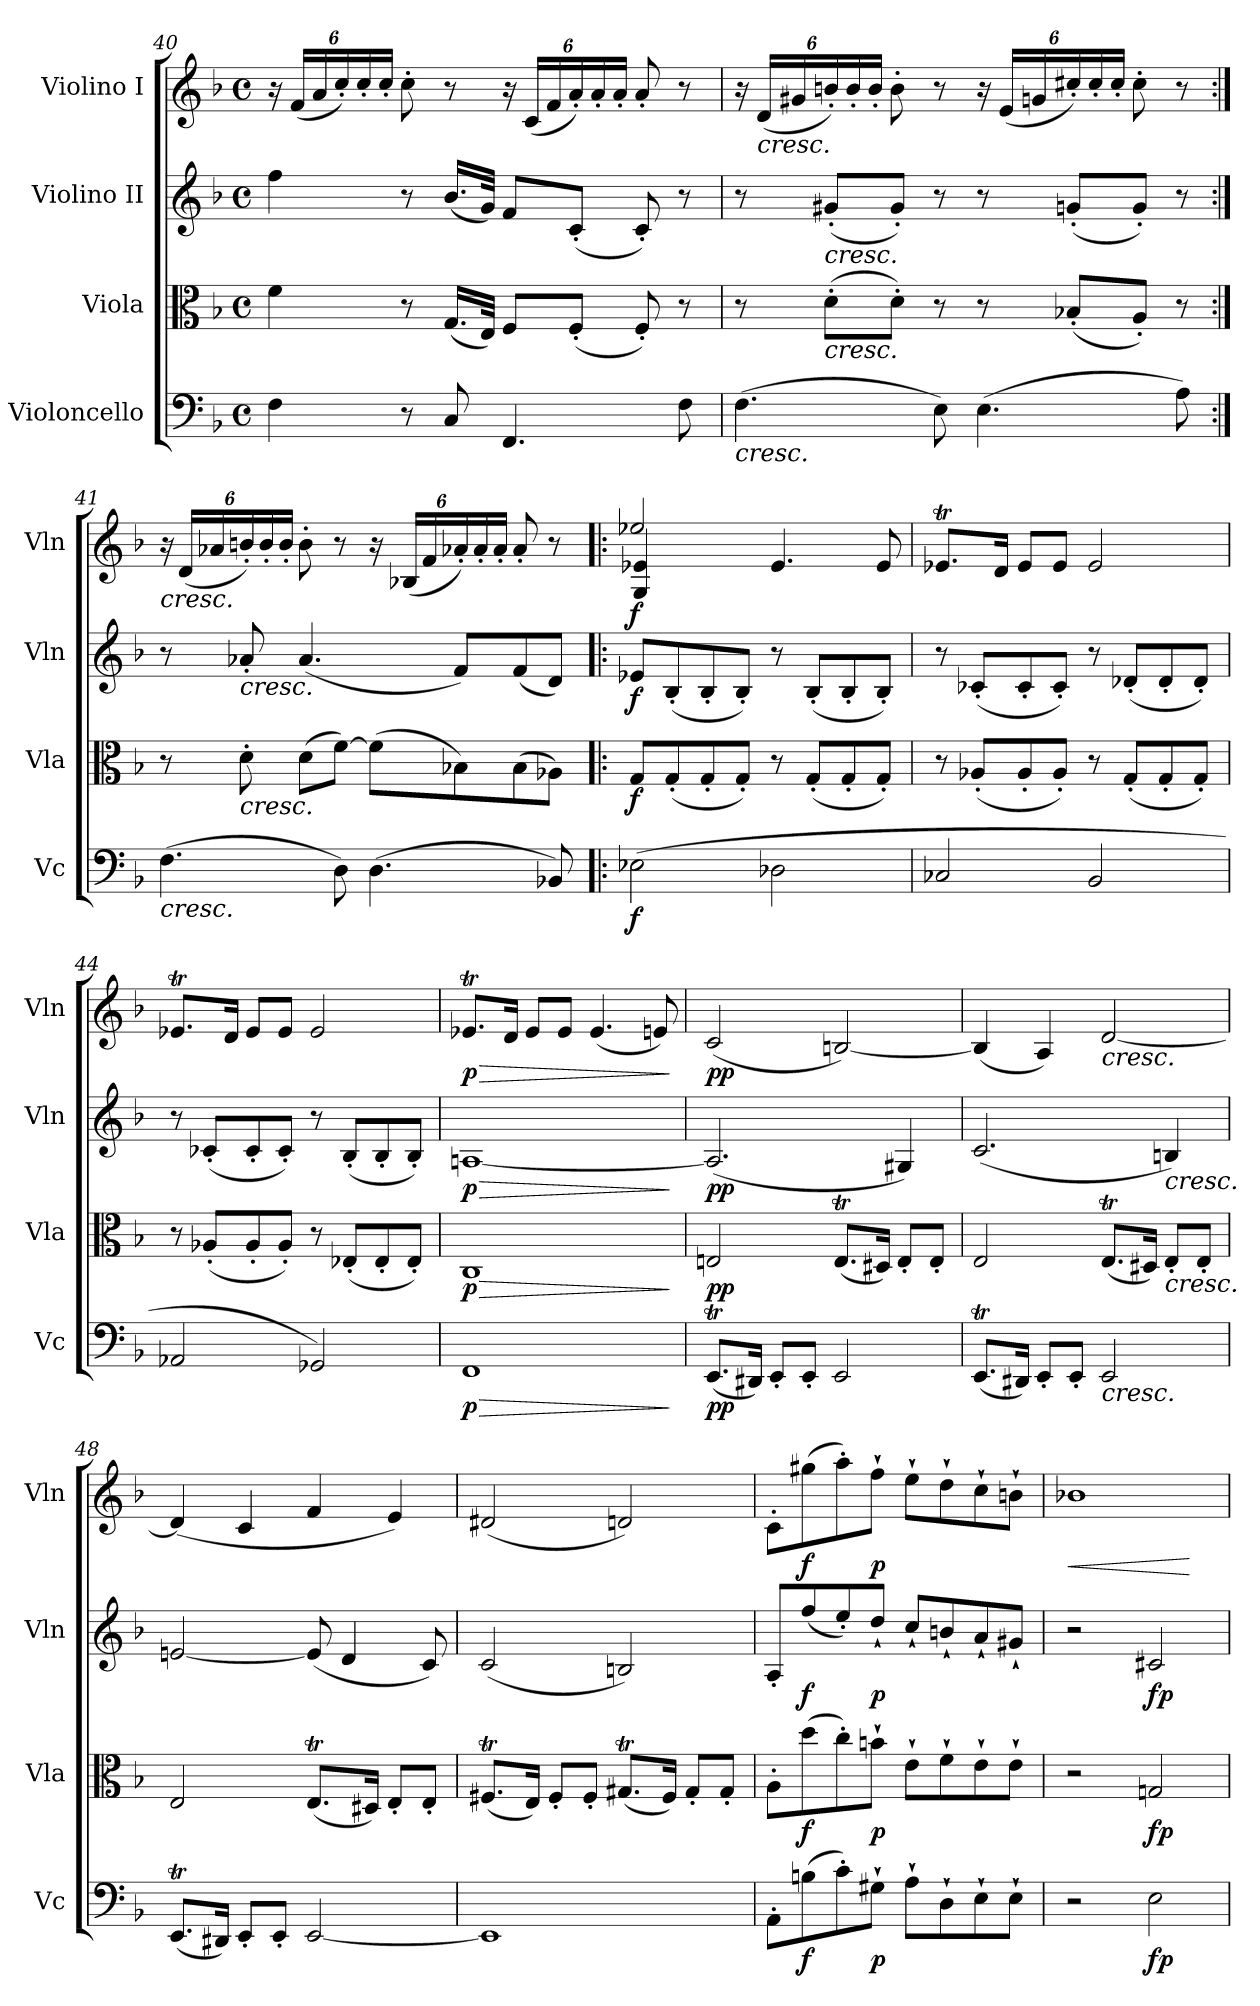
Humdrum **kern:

**kern	**dynam	**kern	**dynam	**kern	**dynam	**kern	**dynam
*part4	*part4	*part3	*part3	*part2	*part2	*part1	*part1
*staff4	*staff4	*staff3	*staff3	*staff2	*staff2	*staff1	*staff1
*I"Violoncello	*	*I"Viola	*	*I"Violino II	*	*I"Violino I	*
*I'Vc	*	*I'Vla	*	*I'Vln	*	*I'Vln	*
!!LO:LB:g=z
*clefF4	*	*clefC3	*	*clefG2	*	*clefG2	*
*k[b-]	*	*k[b-]	*	*k[b-]	*	*k[b-]	*
*M4/4	*	*M4/4	*	*M4/4	*	*M4/4	*
*met(c)	*	*met(c)	*	*met(c)	*	*met(c)	*
*	*	*	*	*	*	*Xbrackettup	*
=40	=40	=40	=40	=40	=40	=40	=40
4F\	.	4f\	.	4ff\	.	24r	.
.	.	.	.	.	.	(<24f/LL	.
.	.	.	.	.	.	24a/	.
.	.	.	.	.	.	24cc'/)	.
.	.	.	.	.	.	24cc'/	.
.	.	.	.	.	.	24cc'/JJ	.
8r	.	8r	.	8r	.	8cc'\	.
8C/	.	(<16.G/LL	.	(<16.b-/LL	.	8r	.
.	.	32E/JJk)	.	32g/JJk)	.	.	.
4.FF/	.	8F/L	.	8f/L	.	24r	.
.	.	.	.	.	.	(<24c/LL	.
.	.	.	.	.	.	24f/	.
.	.	(<8F'/J	.	(<8c'/J	.	24a'/)	.
.	.	.	.	.	.	24a'/	.
.	.	.	.	.	.	24a'/JJ	.
.	.	8F'/)	.	8c'/)	.	8a'/	.
8F\	.	8r	.	8r	.	8r	.
=41	=41	=41	=41	=41	=41	=41	=41
!LO:TX:b:i:t=cresc.	!	!	!	!	!	!	!
(>4.F\	.	8r	.	8r	.	24r	.
!	!	!	!	!	!	!LO:TX:b:i:t=cresc.	!
.	.	.	.	.	.	(<24d/LL	.
.	.	.	.	.	.	24g#X/	.
!	!	!	!	!LO:TX:b:i:t=cresc.	!	!	!
!	!	!LO:TX:b:i:t=cresc.	!	!	!	!	!
.	.	(>8d'\L	.	(<8g#X'/L	.	24bn'/)	.
.	.	.	.	.	.	24b'/	.
.	.	.	.	.	.	24b'/JJ	.
.	.	8d'\J)	.	8g#'/J)	.	8b'\	.
8E\)	.	8r	.	8r	.	8r	.
(>4.E\	.	8r	.	8r	.	24r	.
.	.	.	.	.	.	(<24e/LL	.
.	.	.	.	.	.	24gn/	.
.	.	(<8B-X'/L	.	(<8gn'/L	.	24cc#X'/)	.
.	.	.	.	.	.	24cc#'/	.
.	.	.	.	.	.	24cc#'/JJ	.
.	.	8A'/J)	.	8g'/J)	.	8cc#'\	.
8A\)	.	8r	.	8r	.	8r	.
=41X1:|!	=41X1:|!	=41X1:|!	=41X1:|!	=41X1:|!	=41X1:|!	=41X1:|!	=41X1:|!
!	!	!	!	!	!	!LO:TX:b:i:t=cresc.	!
!LO:TX:b:i:t=cresc.	!	!	!	!	!	!	!
(>4.F\	.	8r	.	8r	.	24r	.
.	.	.	.	.	.	(<24d/LL	.
.	.	.	.	.	.	24a-X/	.
!	!	!	!	!LO:TX:b:i:t=cresc.	!	!	!
!	!	!LO:TX:b:i:t=cresc.	!	!	!	!	!
.	.	8d'\	.	8a-X'/	.	24bn'/)	.
.	.	.	.	.	.	24b'/	.
.	.	.	.	.	.	24b'/JJ	.
.	.	(>8d\L	.	(<4.a-/	.	8b'\	.
8D\)	.	[8f\J)	.	.	.	8r	.
(>4.D\	.	(>8f\L]	.	.	.	24r	.
.	.	.	.	.	.	(<24B-X/LL	.
.	.	.	.	.	.	24f/	.
.	.	8B-X\)	.	8f/L)	.	24a-X'/)	.
.	.	.	.	.	.	24a-'/	.
.	.	.	.	.	.	24a-'/JJ	.
.	.	(>8B-\	.	(<8f/	.	8a-'/	.
8BB-X/)	.	8A-X\J)	.	8d/J)	.	8r	.
!!LO:PB:g=z
=42!|:	=42!|:	=42!|:	=42!|:	=42!|:	=42!|:	=42!|:	=42!|:
*	*	*	*	*	*	*^	*
!	!LO:DY:b	!	!LO:DY:b	!	!LO:DY:b	!	!	!LO:DY:b
(>2E-X\	f	8G/L	f	8e-X/L	f	2ee-X/	4G/ 4e-X/	f
.	.	(<8G'/	.	(<8B-'/	.	.	.	.
.	.	8G'/	.	8B-'/	.	.	2.ryy	.
.	.	8G'/J)	.	8B-'/J)	.	.	.	.
2D-X\	.	8r	.	8r	.	4.e-/	.	.
.	.	(<8G'/L	.	(<8B-'/L	.	.	.	.
.	.	8G'/	.	8B-'/	.	.	.	.
.	.	8G'/J)	.	8B-'/J)	.	8e-/	.	.
*	*	*	*	*	*	*v	*v	*
=43	=43	=43	=43	=43	=43	=43	=43
2C-X/	.	8r	.	8r	.	8.e-XT/L	.
.	.	(<8A-X'/L	.	(<8c-X'/L	.	.	.
.	.	.	.	.	.	16d/Jk	.
.	.	8A-'/	.	8c-'/	.	8e-/L	.
.	.	8A-'/J)	.	8c-'/J)	.	8e-/J	.
2BB-/	.	8r	.	8r	.	2e-/	.
.	.	(<8G'/L	.	(<8d-X'/L	.	.	.
.	.	8G'/	.	8d-'/	.	.	.
.	.	8G'/J)	.	8d-'/J)	.	.	.
=44	=44	=44	=44	=44	=44	=44	=44
2AA-X/	.	8r	.	8r	.	8.e-XT/L	.
.	.	(<8A-X'/L	.	(<8c-X'/L	.	.	.
.	.	.	.	.	.	16d/Jk	.
.	.	8A-'/	.	8c-'/	.	8e-/L	.
.	.	8A-'/J)	.	8c-'/J)	.	8e-/J	.
2GG-X/)	.	8r	.	8r	.	2e-/	.
.	.	(<8E-X'/L	.	(<8B-'/L	.	.	.
.	.	8E-'/	.	8B-'/	.	.	.
.	.	8E-'/J)	.	8B-'/J)	.	.	.
=45	=45	=45	=45	=45	=45	=45	=45
!	!LO:HP:b	!	!LO:HP:b	!	!LO:HP:b	!	!LO:HP:b
!	!LO:DY:n=1:b	!	!LO:DY:n=1:b	!	!LO:DY:n=1:b	!	!LO:DY:n=1:b
1FF	> p	1C	> p	[1An	> p	8.e-XT/L	> p
.	.	.	.	.	.	16d/Jk	.
.	.	.	.	.	.	8e-/L	.
.	.	.	.	.	.	8e-/J	.
.	.	.	.	.	.	(<4.e-/	.
.	.	.	.	.	.	8en/)	.
.	]	.	]	.	]	.	]
=46	=46	=46	=46	=46	=46	=46	=46
!	!LO:DY:b	!	!LO:DY:b	!	!LO:DY:b	!	!LO:DY:b
(<8.EEt/L	pp	2En/	pp	(<2.An/]	pp	(<2c/	pp
16DD#X/Jk)	.	.	.	.	.	.	.
8EE'/L	.	.	.	.	.	.	.
8EE'/J	.	.	.	.	.	.	.
2EE/	.	(<8.Et/L	.	.	.	[2Bn/)	.
.	.	16D#X/Jk)	.	.	.	.	.
.	.	8E'/L	.	4G#X/)	.	.	.
.	.	8E'/J	.	.	.	.	.
!!LO:LB:g=z
=47	=47	=47	=47	=47	=47	=47	=47
(<8.EEt/L	.	2E/	.	(<2.c/	.	(<4Bn/]	.
16DD#X/Jk)	.	.	.	.	.	.	.
8EE'/L	.	.	.	.	.	4A/)	.
8EE'/J	.	.	.	.	.	.	.
!	!	!	!	!	!	!LO:TX:b:i:t=cresc.	!
!LO:TX:b:i:t=cresc.	!	!	!	!	!	!	!
2EE/	.	(<8.Et/L	.	.	.	[2d/	.
.	.	16D#X/Jk)	.	.	.	.	.
!	!	!	!	!LO:TX:b:i:t=cresc.	!	!	!
!	!	!LO:TX:b:i:t=cresc.	!	!	!	!	!
.	.	8E'/L	.	4Bn/)	.	.	.
.	.	8E'/J	.	.	.	.	.
=48	=48	=48	=48	=48	=48	=48	=48
(<8.EEt/L	.	2E/	.	[2en/	.	(<4d/]	.
16DD#X/Jk)	.	.	.	.	.	.	.
8EE'/L	.	.	.	.	.	4c/	.
8EE'/J	.	.	.	.	.	.	.
[2EE/	.	(<8.Et/L	.	(<8e/]	.	4f/	.
.	.	.	.	4d/	.	.	.
.	.	16D#X/Jk)	.	.	.	.	.
.	.	8E'/L	.	.	.	4e/)	.
.	.	8E'/J	.	8c/)	.	.	.
=49	=49	=49	=49	=49	=49	=49	=49
1EE]	.	(<8.F#Xt/L	.	(<2c/	.	(<2d#X/	.
.	.	16E/Jk)	.	.	.	.	.
.	.	8F#'/L	.	.	.	.	.
.	.	8F#'/J	.	.	.	.	.
.	.	(<8.G#Xt/L	.	2Bn/)	.	2dn/)	.
.	.	16F#/Jk)	.	.	.	.	.
.	.	8G#'/L	.	.	.	.	.
.	.	8G#'/J	.	.	.	.	.
=50	=50	=50	=50	=50	=50	=50	=50
8AA'\L	.	8A'\L	.	8A'/L	.	8c'\L	.
!	!LO:DY:b	!	!LO:DY:b	!	!LO:DY:b	!	!LO:DY:b
(>8Bn\	f	(>8dd\	f	(<8ff/	f	(>8gg#X\	f
8c'\)	.	8cc'\)	.	8ee'/)	.	8aa'\)	.
!	!LO:DY:b	!	!LO:DY:b	!	!LO:DY:b	!	!LO:DY:b
8G#X`\J	p	8bn`\J	p	8dd`/J	p	8ff`\J	p
8A`\L	.	8e`\L	.	8cc`/L	.	8ee`\L	.
8D`\	.	8f`\	.	8bn`/	.	8dd`\	.
8E`\	.	8e`\	.	8a`/	.	8cc`\	.
8E`\J	.	8e`\J	.	8g#X`/J	.	8bn`\J	.
=51	=51	=51	=51	=51	=51	=51	=51
!	!	!	!	!	!	!	!LO:HP:b
2r	.	2r	.	2r	.	1b-X	<
!	!LO:DY:b	!	!LO:DY:b	!	!LO:DY:b	!	!
2E\	fp	2Gn/	fp	2c#X/	fp	.	.
.	.	.	.	.	.	.	[
=	=	=	=	=	=	=	=
*-	*-	*-	*-	*-	*-	*-	*-
